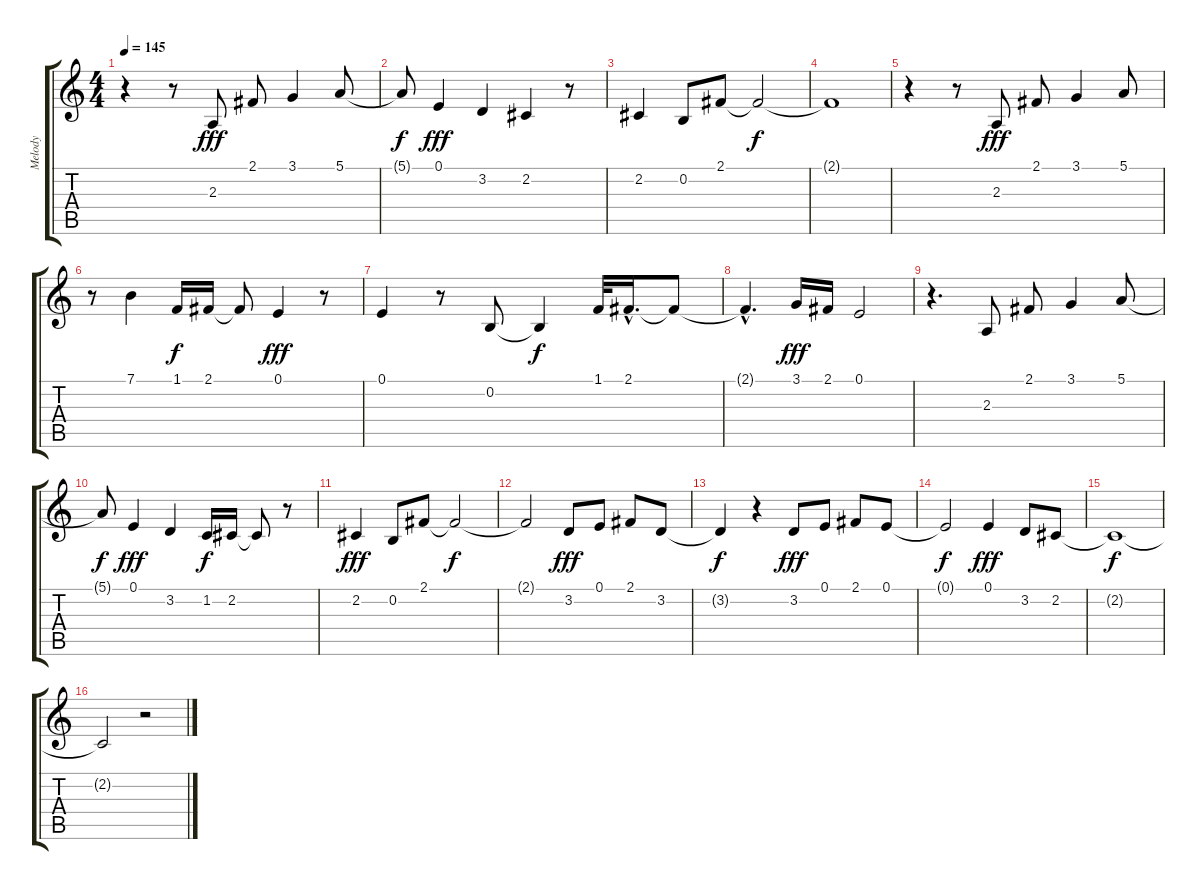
\track ("Melody" "Melody") {instrument acousticgrandpiano}
\staff {score tabs}
\tuning (E4 B3 G3 D3 A2 E2) {hide}
\ts (4 4)
\tempo 145
\clef g2
\ks c
r.4{dy f} r.8 2.3.8{dy fff} 2.1.8 3.1.4 5.1.8 |
5.1{t}.8{dy f} 0.1.4{dy fff} 3.2.4 2.2.4 r.8 |
2.2.4 0.2.8 2.1.8 2.1{t}.2{dy f} |
2.1{t}.1 |
r.4 r.8 2.3.8{dy fff} 2.1.8 3.1.4 5.1.8 |
r.8 7.1.4 1.1.16{dy f} 2.1.16 2.1{t}.8 0.1.4{dy fff} r.8 |
0.1.4 r.8 0.2.8 0.2{t}.4{dy f} 1.1.32 2.1{hac}.16{d} 2.1{t}.8 |
2.1{hac t}.4{d} 3.1.16{dy fff} 2.1.16 0.1.2 |
r.4{d} 2.3.8 2.1.8 3.1.4 5.1.8 |
5.1{t}.8{dy f} 0.1.4{dy fff} 3.2.4 1.2.16{dy f} 2.2.16 2.2{t}.8 r.8 |
2.2.4{dy fff} 0.2.8 2.1.8 2.1{t}.2{dy f} |
2.1{t}.2 3.2.8{dy fff} 0.1.8 2.1.8 3.2.8 |
3.2{t}.4{dy f} r.4 3.2.8{dy fff} 0.1.8 2.1.8 0.1.8 |
0.1{t}.2{dy f} 0.1.4{dy fff} 3.2.8 2.2.8 |
2.2{t}.1{dy f} |
2.2{t}.2 r.2
